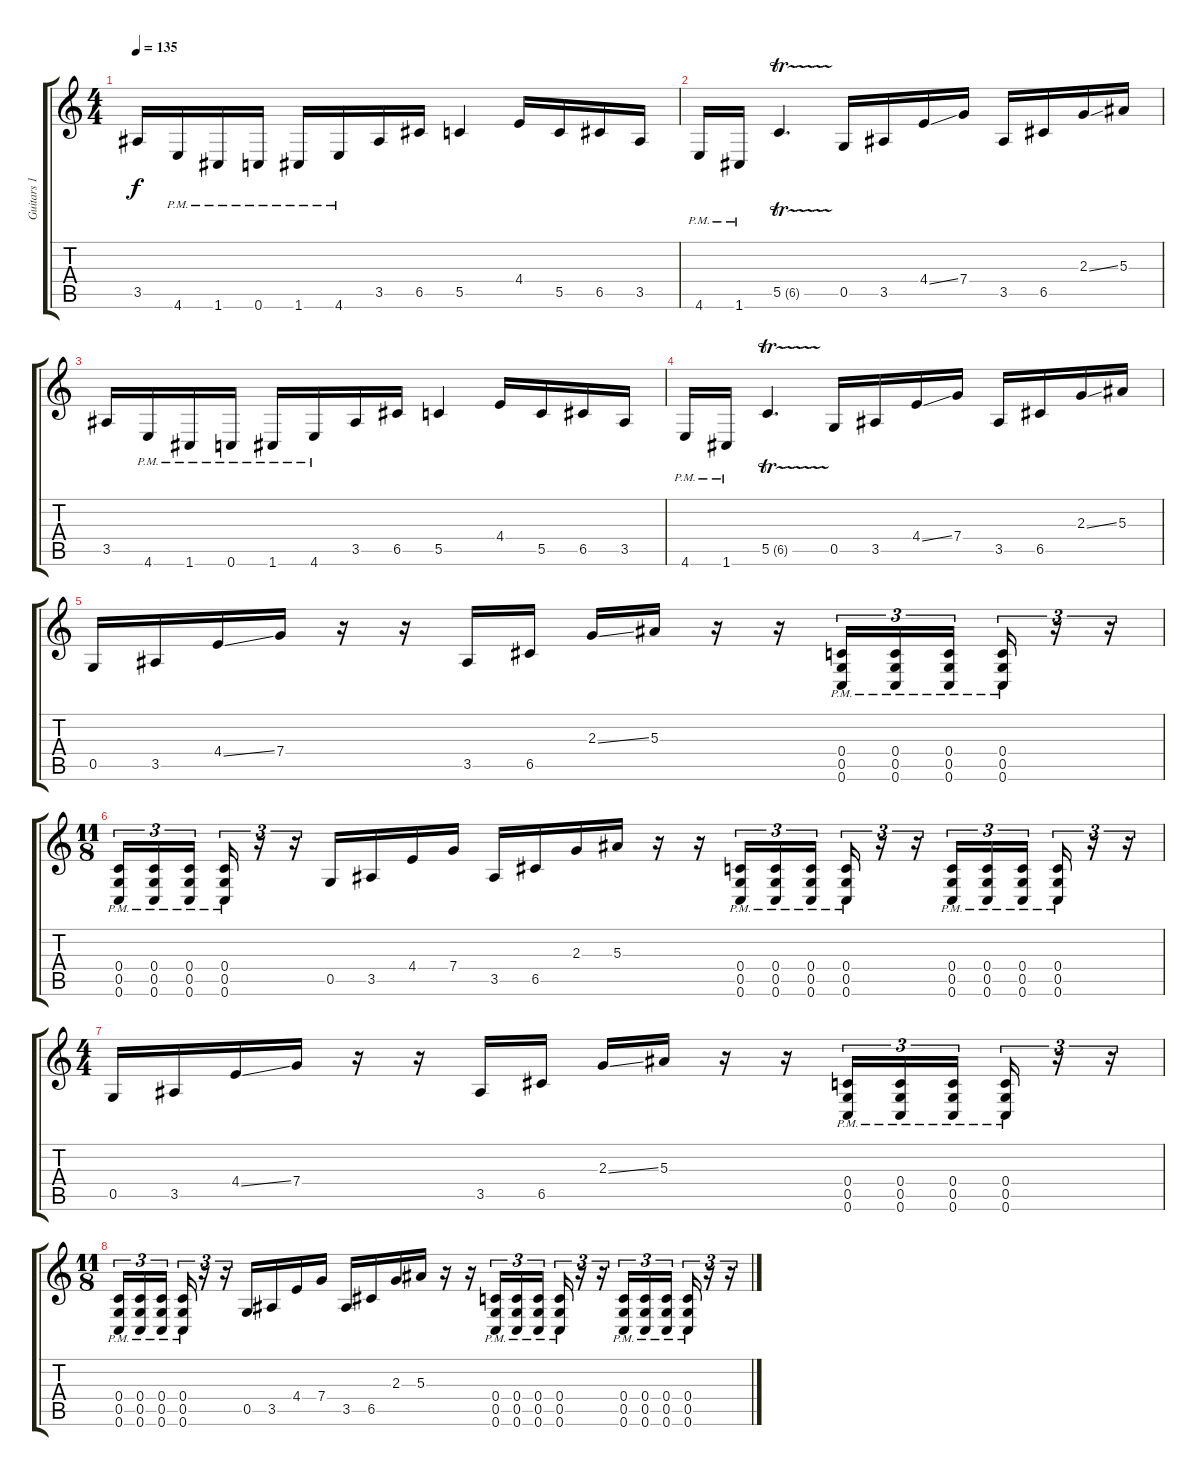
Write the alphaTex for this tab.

\track ("Guitars 1" "Guitars 1") {instrument distortionguitar}
\staff {score tabs}
\tuning (D4 A3 F3 C3 G2 C2) {hide}
\ts (4 4)
\tempo 135
\clef g2
\ks c
3.5.16{dy f} 4.6{pm}.16 1.6{pm}.16 0.6{pm}.16 1.6{pm}.16 4.6{pm}.16 3.5.16 6.5.16 5.5.4 4.4.16 5.5.16 6.5.16 3.5.16 |
4.6{pm}.16 1.6{pm}.16 5.5{tr (6 16)}.4{d} 0.5.16 3.5.16 4.4{ss}.16 7.4.16 3.5.16 6.5.16 2.3{ss}.16 5.3.16 |
3.5.16 4.6{pm}.16 1.6{pm}.16 0.6{pm}.16 1.6{pm}.16 4.6{pm}.16 3.5.16 6.5.16 5.5.4 4.4.16 5.5.16 6.5.16 3.5.16 |
4.6{pm}.16 1.6{pm}.16 5.5{tr (6 16)}.4{d} 0.5.16 3.5.16 4.4{ss}.16 7.4.16 3.5.16 6.5.16 2.3{ss}.16 5.3.16 |
0.5.16 3.5.16 4.4{ss}.16 7.4.16 r.16 r.16 3.5.16 6.5.16 2.3{ss}.16 5.3.16 r.16 r.16 (0.4{pm} 0.5{pm} 0.6{pm}).16{tu (3 2)} (0.4{pm} 0.5{pm} 0.6{pm}).16{tu (3 2)} (0.4{pm} 0.5{pm} 0.6{pm}).16{tu (3 2) beam splitsecondary} (0.4{pm} 0.5{pm} 0.6{pm}).16{tu (3 2)} r.16{tu (3 2)} r.16{tu (3 2)} |
\ts (11 8)
(0.4{pm} 0.5{pm} 0.6{pm}).16{tu (3 2)} (0.4{pm} 0.5{pm} 0.6{pm}).16{tu (3 2)} (0.4{pm} 0.5{pm} 0.6{pm}).16{tu (3 2)} (0.4{pm} 0.5{pm} 0.6{pm}).16{tu (3 2)} r.16{tu (3 2)} r.16{tu (3 2)} 0.5.16 3.5.16 4.4.16 7.4.16 3.5.16 6.5.16 2.3.16 5.3.16 r.16 r.16 (0.4{pm} 0.5{pm} 0.6{pm}).16{tu (3 2)} (0.4{pm} 0.5{pm} 0.6{pm}).16{tu (3 2)} (0.4{pm} 0.5{pm} 0.6{pm}).16{tu (3 2)} (0.4{pm} 0.5{pm} 0.6{pm}).16{tu (3 2)} r.16{tu (3 2)} r.16{tu (3 2)} (0.4{pm} 0.5{pm} 0.6{pm}).16{tu (3 2)} (0.4{pm} 0.5{pm} 0.6{pm}).16{tu (3 2)} (0.4{pm} 0.5{pm} 0.6{pm}).16{tu (3 2)} (0.4{pm} 0.5{pm} 0.6{pm}).16{tu (3 2)} r.16{tu (3 2)} r.16{tu (3 2)} |
\ts (4 4)
0.5.16 3.5.16 4.4{ss}.16 7.4.16 r.16 r.16 3.5.16 6.5.16 2.3{ss}.16 5.3.16 r.16 r.16 (0.4{pm} 0.5{pm} 0.6{pm}).16{tu (3 2)} (0.4{pm} 0.5{pm} 0.6{pm}).16{tu (3 2)} (0.4{pm} 0.5{pm} 0.6{pm}).16{tu (3 2) beam splitsecondary} (0.4{pm} 0.5{pm} 0.6{pm}).16{tu (3 2)} r.16{tu (3 2)} r.16{tu (3 2)} |
\ts (11 8)
(0.4{pm} 0.5{pm} 0.6{pm}).16{tu (3 2)} (0.4{pm} 0.5{pm} 0.6{pm}).16{tu (3 2)} (0.4{pm} 0.5{pm} 0.6{pm}).16{tu (3 2)} (0.4{pm} 0.5{pm} 0.6{pm}).16{tu (3 2)} r.16{tu (3 2)} r.16{tu (3 2)} 0.5.16 3.5.16 4.4.16 7.4.16 3.5.16 6.5.16 2.3.16 5.3.16 r.16 r.16 (0.4{pm} 0.5{pm} 0.6{pm}).16{tu (3 2)} (0.4{pm} 0.5{pm} 0.6{pm}).16{tu (3 2)} (0.4{pm} 0.5{pm} 0.6{pm}).16{tu (3 2)} (0.4{pm} 0.5{pm} 0.6{pm}).16{tu (3 2)} r.16{tu (3 2)} r.16{tu (3 2)} (0.4{pm} 0.5{pm} 0.6{pm}).16{tu (3 2)} (0.4{pm} 0.5{pm} 0.6{pm}).16{tu (3 2)} (0.4{pm} 0.5{pm} 0.6{pm}).16{tu (3 2)} (0.4{pm} 0.5{pm} 0.6{pm}).16{tu (3 2)} r.16{tu (3 2)} r.16{tu (3 2)}
